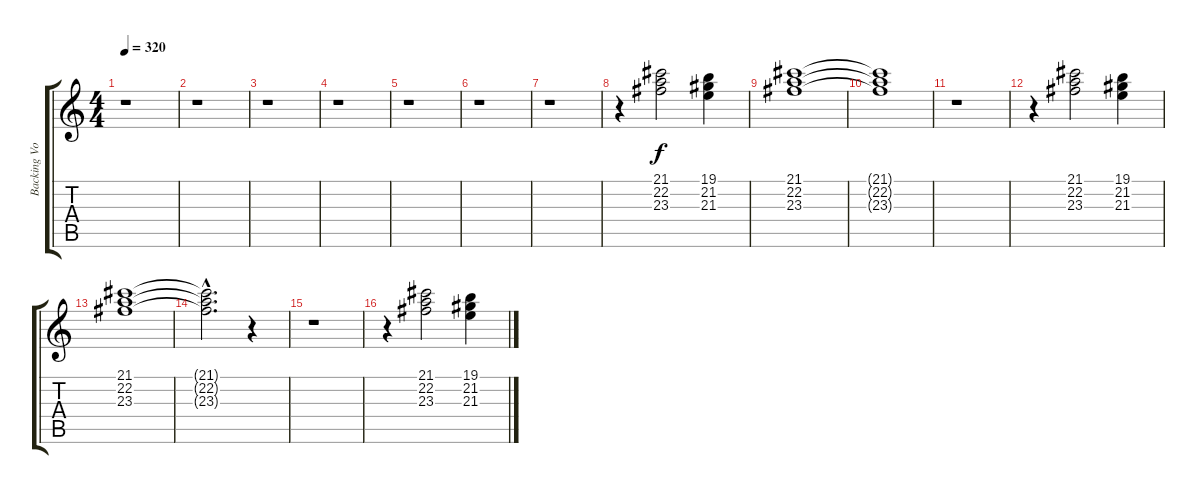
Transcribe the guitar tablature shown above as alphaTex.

\track ("Backing Vocals" "Backing Vo") {instrument synthvoice}
\staff {score tabs}
\tuning (E4 B3 G3 D3 A2 E2) {hide}
\ts (4 4)
\tempo 320
\clef g2
\ks c
r.1{dy f} |
r.1 |
r.1 |
r.1 |
r.1 |
r.1 |
r.1 |
r.4 (21.1 22.2 23.3).2 (19.1 21.2 21.3).4 |
(21.1 22.2 23.3).1 |
(21.1{t} 22.2{t} 23.3{t}).1 |
r.1 |
r.4 (21.1 22.2 23.3).2 (19.1 21.2 21.3).4 |
(21.1 22.2 23.3).1 |
(21.1{hac t} 22.2{hac t} 23.3{hac t}).2{d} r.4 |
r.1 |
r.4 (21.1 22.2 23.3).2 (19.1 21.2 21.3).4
